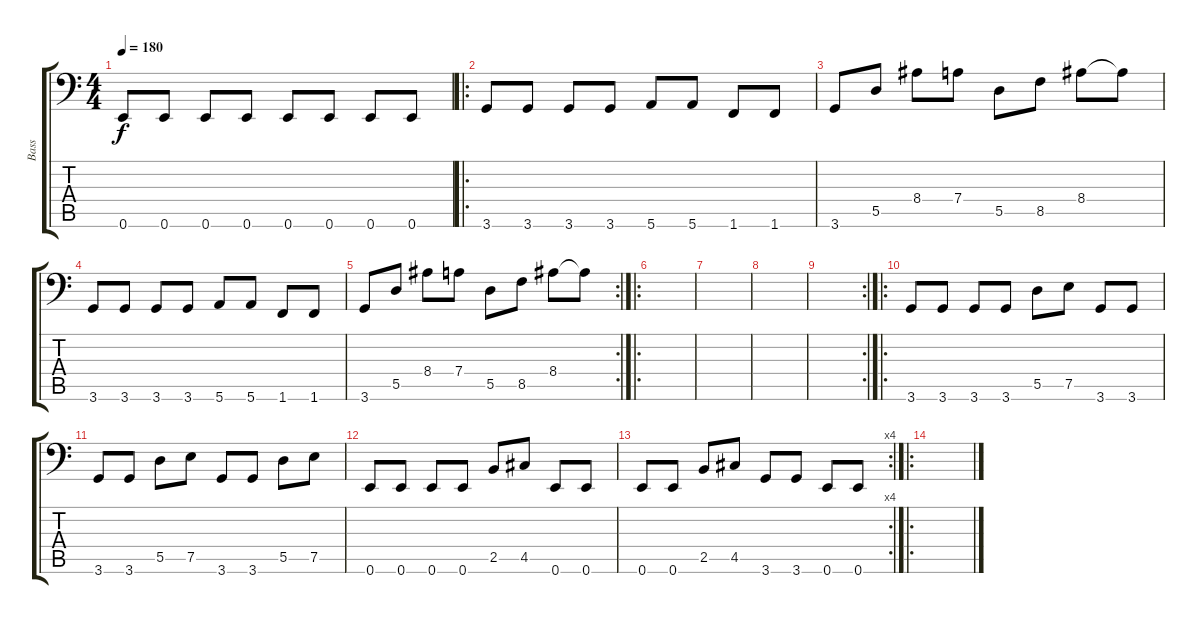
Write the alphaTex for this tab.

\track ("Bass" "Bass") {instrument electricbassfinger}
\staff {score tabs}
\tuning (E3 B2 G2 D2 A1 E1) {hide}
\ts (4 4)
\tempo 180
\clef f4
\ks c
0.6.8{dy f} 0.6.8 0.6.8 0.6.8 0.6.8 0.6.8 0.6.8 0.6.8 |
\ro
3.6.8 3.6.8 3.6.8 3.6.8 5.6.8 5.6.8 1.6.8 1.6.8 |
3.6.8 5.5.8 8.4.8 7.4.8 5.5.8 8.5.8 8.4.8 8.4{t}.8 |
3.6.8 3.6.8 3.6.8 3.6.8 5.6.8 5.6.8 1.6.8 1.6.8 |
\rc 2
3.6.8 5.5.8 8.4.8 7.4.8 5.5.8 8.5.8 8.4.8 8.4{t}.8 |
\ro
|
|
|
\rc 2
|
\ro
3.6.8 3.6.8 3.6.8 3.6.8 5.5.8 7.5.8 3.6.8 3.6.8 |
3.6.8 3.6.8 5.5.8 7.5.8 3.6.8 3.6.8 5.5.8 7.5.8 |
0.6.8 0.6.8 0.6.8 0.6.8 2.5.8 4.5.8 0.6.8 0.6.8 |
\rc 4
0.6.8 0.6.8 2.5.8 4.5.8 3.6.8 3.6.8 0.6.8 0.6.8 |
\ro
